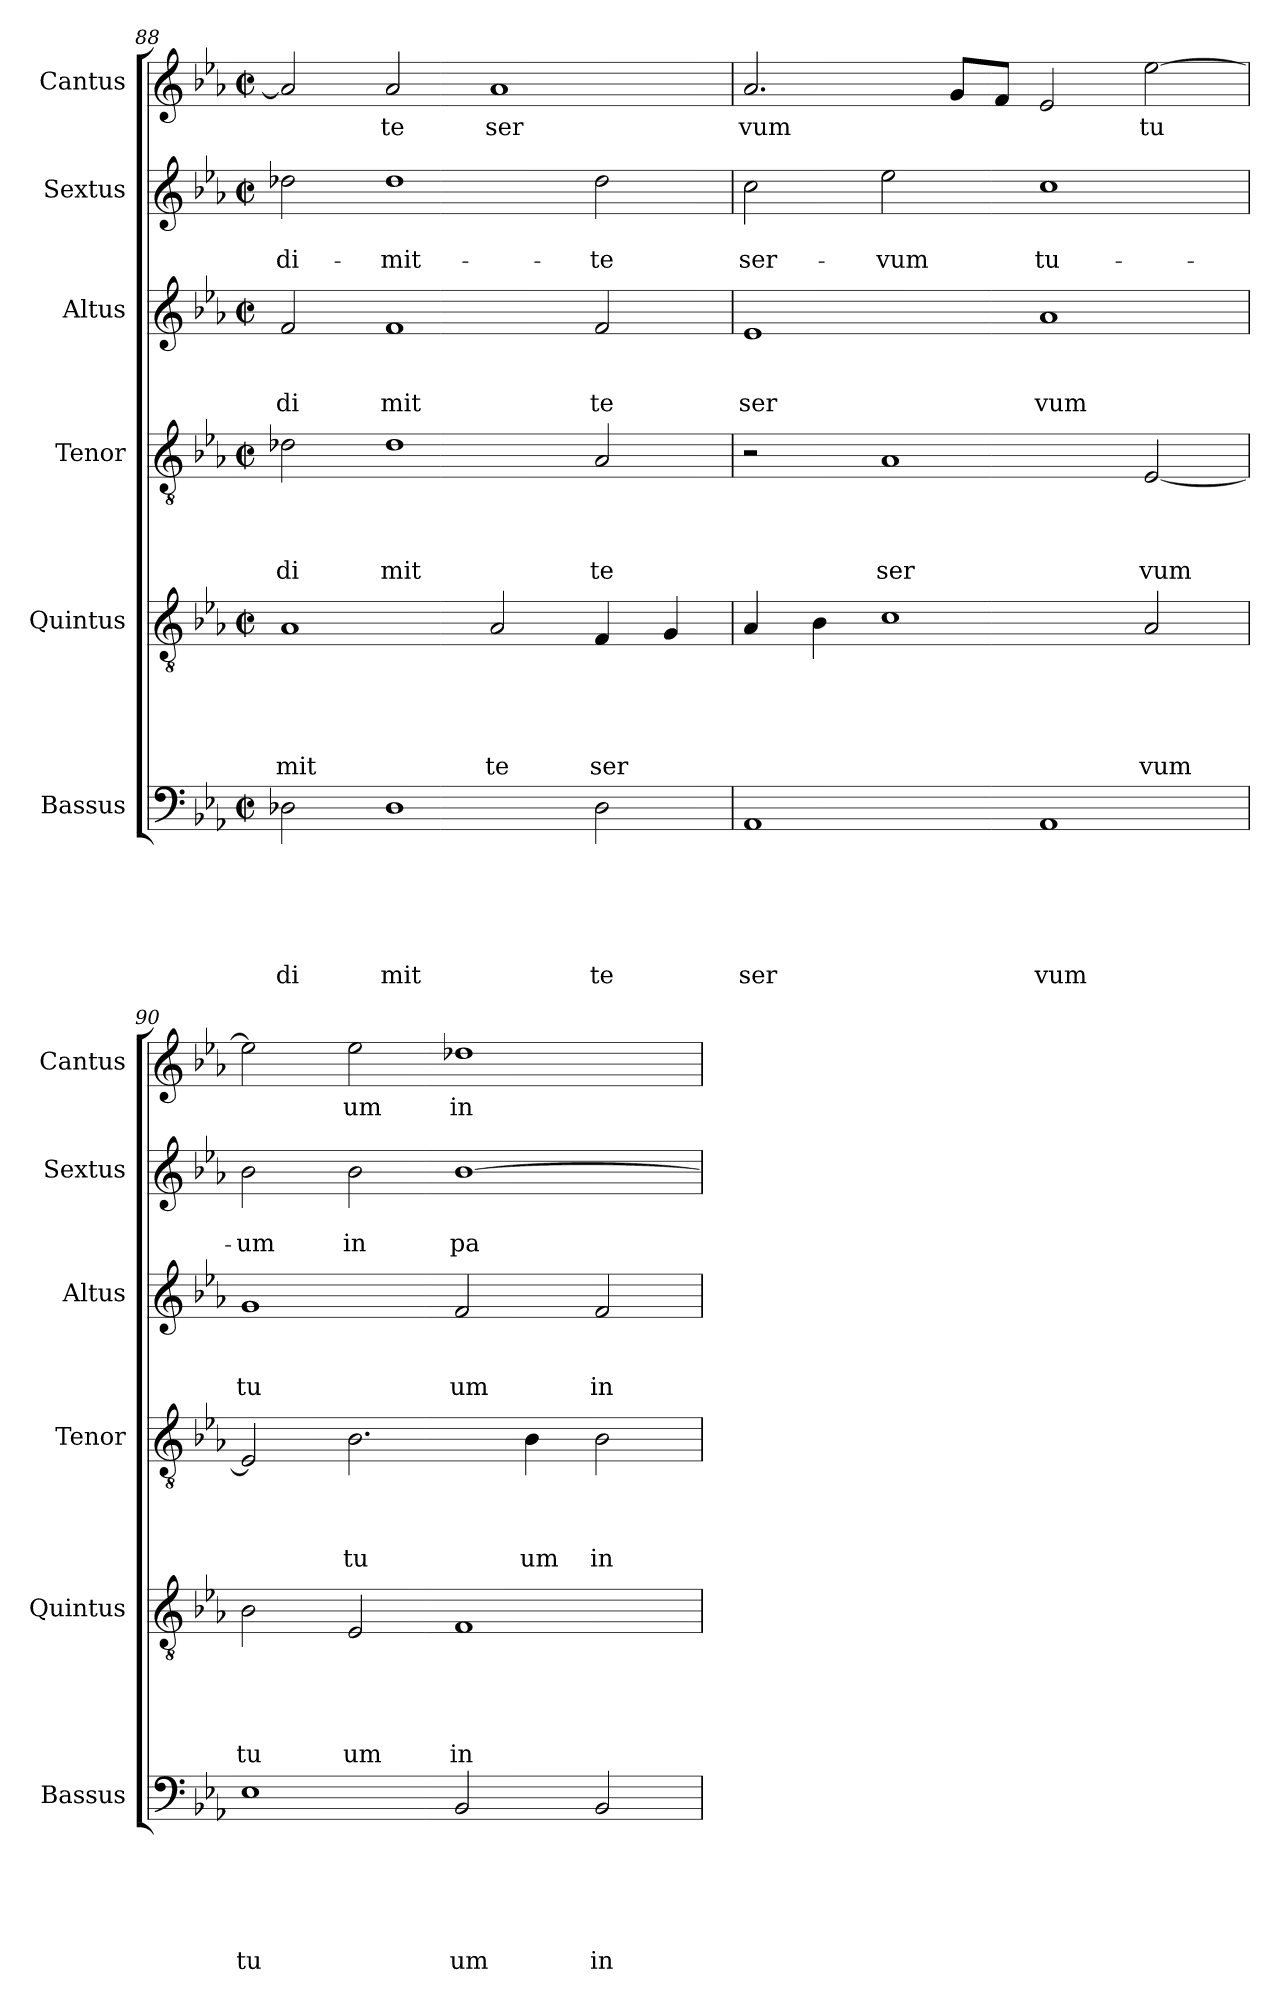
**kern	**text	**text	**text	**text	**text	**text	**kern	**text	**text	**text	**text	**text	**kern	**text	**text	**text	**text	**kern	**text	**text	**text	**kern	**text	**text	**kern	**text
*part6	*part6	*part6	*part6	*part6	*part6	*part6	*part5	*part5	*part5	*part5	*part5	*part5	*part4	*part4	*part4	*part4	*part4	*part3	*part3	*part3	*part3	*part2	*part2	*part2	*part1	*part1
*staff6	*staff6	*staff6	*staff6	*staff6	*staff6	*staff6	*staff5	*staff5	*staff5	*staff5	*staff5	*staff5	*staff4	*staff4	*staff4	*staff4	*staff4	*staff3	*staff3	*staff3	*staff3	*staff2	*staff2	*staff2	*staff1	*staff1
*I"Bassus	*	*	*	*	*	*	*I"Quintus	*	*	*	*	*	*I"Tenor	*	*	*	*	*I"Altus	*	*	*	*I"Sextus	*	*	*I"Cantus	*
*I'Bassus	*	*	*	*	*	*	*I'Quintus	*	*	*	*	*	*I'Tenor	*	*	*	*	*I'Altus	*	*	*	*I'Sextus	*	*	*I'Cantus	*
!!LO:LB:g=z
*clefF4	*	*	*	*	*	*	*clefGv2	*	*	*	*	*	*clefGv2	*	*	*	*	*clefG2	*	*	*	*clefG2	*	*	*clefG2	*
*k[b-e-a-]	*	*	*	*	*	*	*k[b-e-a-]	*	*	*	*	*	*k[b-e-a-]	*	*	*	*	*k[b-e-a-]	*	*	*	*k[b-e-a-]	*	*	*k[b-e-a-]	*
*E-:	*	*	*	*	*	*	*E-:	*	*	*	*	*	*E-:	*	*	*	*	*E-:	*	*	*	*E-:	*	*	*E-:	*
*M2/2	*	*	*	*	*	*	*M2/2	*	*	*	*	*	*M2/2	*	*	*	*	*M2/2	*	*	*	*M2/2	*	*	*M2/2	*
*met(c|)	*	*	*	*	*	*	*met(c|)	*	*	*	*	*	*met(c|)	*	*	*	*	*met(c|)	*	*	*	*met(c|)	*	*	*met(c|)	*
=88	=88	=88	=88	=88	=88	=88	=88	=88	=88	=88	=88	=88	=88	=88	=88	=88	=88	=88	=88	=88	=88	=88	=88	=88	=88	=88
!	!	!	!	!	!	!LO:LY:b	!	!	!	!	!	!LO:LY:b	!	!	!	!	!LO:LY:b	!	!	!	!LO:LY:b	!	!	!LO:LY:b	!	!
2D-X\	.	.	.	.	.	di	1A-	.	.	.	.	-mit	2d-X\	.	.	.	di	2f/	.	.	di	2dd-X\	.	di-	2a-/]	.
!	!	!	!	!	!	!LO:LY:b	!	!	!	!	!	!	!	!	!	!	!LO:LY:b	!	!	!	!LO:LY:b	!	!	!LO:LY:b	!	!LO:LY:b
1D-	.	.	.	.	.	mit	.	.	.	.	.	.	1d-	.	.	.	mit	1f	.	.	mit	1dd-	.	-mit-	2a-/	te
!	!	!	!	!	!	!	!	!	!	!	!	!LO:LY:b	!	!	!	!	!	!	!	!	!	!	!	!	!	!LO:LY:b
.	.	.	.	.	.	.	2A-/	.	.	.	.	te	.	.	.	.	.	.	.	.	.	.	.	.	1a-	ser
!	!	!	!	!	!	!LO:LY:b	!	!	!	!	!	!LO:LY:b	!	!	!	!	!LO:LY:b	!	!	!	!LO:LY:b	!	!	!LO:LY:b	!	!
2D-\	.	.	.	.	.	te	4F/	.	.	.	.	ser	2A-/	.	.	.	te	2f/	.	.	te	2dd-\	.	-te	.	.
.	.	.	.	.	.	.	4G/	.	.	.	.	.	.	.	.	.	.	.	.	.	.	.	.	.	.	.
=89	=89	=89	=89	=89	=89	=89	=89	=89	=89	=89	=89	=89	=89	=89	=89	=89	=89	=89	=89	=89	=89	=89	=89	=89	=89	=89
!	!	!	!	!	!	!LO:LY:b	!	!	!	!	!	!	!	!	!	!	!	!	!	!	!LO:LY:b	!	!	!LO:LY:b	!	!LO:LY:b
1AA-	.	.	.	.	.	ser	4A-/	.	.	.	.	.	2r	.	.	.	.	1e-	.	.	ser	2cc\	.	ser-	2.a-/	vum
.	.	.	.	.	.	.	4B-\	.	.	.	.	.	.	.	.	.	.	.	.	.	.	.	.	.	.	.
!	!	!	!	!	!	!	!	!	!	!	!	!	!	!	!	!	!LO:LY:b	!	!	!	!	!	!	!LO:LY:b	!	!
.	.	.	.	.	.	.	1c	.	.	.	.	.	1A-	.	.	.	ser	.	.	.	.	2ee-\	.	-vum	.	.
.	.	.	.	.	.	.	.	.	.	.	.	.	.	.	.	.	.	.	.	.	.	.	.	.	8g/L	.
.	.	.	.	.	.	.	.	.	.	.	.	.	.	.	.	.	.	.	.	.	.	.	.	.	8f/J	.
!	!	!	!	!	!	!LO:LY:b	!	!	!	!	!	!	!	!	!	!	!	!	!	!	!LO:LY:b	!	!	!LO:LY:b	!	!
1AA-	.	.	.	.	.	vum	.	.	.	.	.	.	.	.	.	.	.	1a-	.	.	vum	1cc	.	tu-	2e-/	.
!	!	!	!	!	!	!	!	!	!	!	!	!LO:LY:b	!	!	!	!	!LO:LY:b	!	!	!	!	!	!	!	!	!LO:LY:b
.	.	.	.	.	.	.	2A-/	.	.	.	.	vum	[<2E-/	.	.	.	vum	.	.	.	.	.	.	.	[>2ee-\	tu
=90	=90	=90	=90	=90	=90	=90	=90	=90	=90	=90	=90	=90	=90	=90	=90	=90	=90	=90	=90	=90	=90	=90	=90	=90	=90	=90
!	!	!	!	!	!	!LO:LY:b	!	!	!	!	!	!LO:LY:b	!	!	!	!	!	!	!	!	!LO:LY:b	!	!	!LO:LY:b	!	!
1E-	.	.	.	.	.	tu	2B-\	.	.	.	.	tu	2E-/]	.	.	.	.	1g	.	.	tu	2b-\	.	-um	2ee-\]	.
!	!	!	!	!	!	!	!	!	!	!	!	!LO:LY:b	!	!	!	!	!LO:LY:b	!	!	!	!	!	!	!LO:LY:b	!	!LO:LY:b
.	.	.	.	.	.	.	2E-/	.	.	.	.	um	2.B-\	.	.	.	tu	.	.	.	.	2b-\	.	in	2ee-\	um
!	!	!	!	!	!	!LO:LY:b	!	!	!	!	!	!LO:LY:b	!	!	!	!	!	!	!	!	!LO:LY:b	!	!	!LO:LY:b	!	!LO:LY:b
2BB-/	.	.	.	.	.	um	1F	.	.	.	.	in	.	.	.	.	.	2f/	.	.	um	[>1b-	.	pa-	1dd-X	in
!	!	!	!	!	!	!	!	!	!	!	!	!	!	!	!	!	!LO:LY:b	!	!	!	!	!	!	!	!	!
.	.	.	.	.	.	.	.	.	.	.	.	.	4B-\	.	.	.	um	.	.	.	.	.	.	.	.	.
!	!	!	!	!	!	!LO:LY:b	!	!	!	!	!	!	!	!	!	!	!LO:LY:b	!	!	!	!LO:LY:b	!	!	!	!	!
2BB-/	.	.	.	.	.	in	.	.	.	.	.	.	2B-\	.	.	.	in	2f/	.	.	in	.	.	.	.	.
=	=	=	=	=	=	=	=	=	=	=	=	=	=	=	=	=	=	=	=	=	=	=	=	=	=	=
*-	*-	*-	*-	*-	*-	*-	*-	*-	*-	*-	*-	*-	*-	*-	*-	*-	*-	*-	*-	*-	*-	*-	*-	*-	*-	*-
